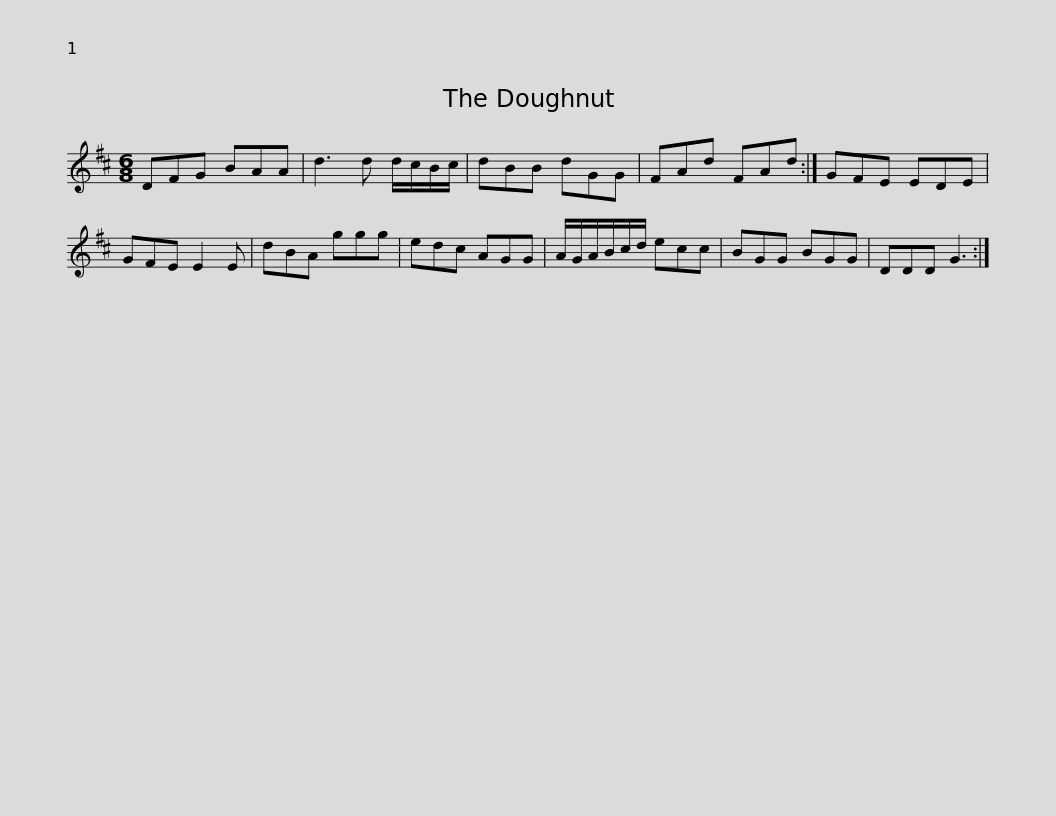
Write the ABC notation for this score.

X:1
L:1/8
M:6/8
I:linebreak $
K:D
V:1 treble
V:1
 DFG BAA | d3 d d/c/B/c/ | dBB dGG | FAd FAd :| GFE EDE | %5
 GFE E2 E | dBA ggg |$ edc AGG | A/G/A/B/c/d/ ecc | BGG BGG | %10
 DDD G3 :| %11
